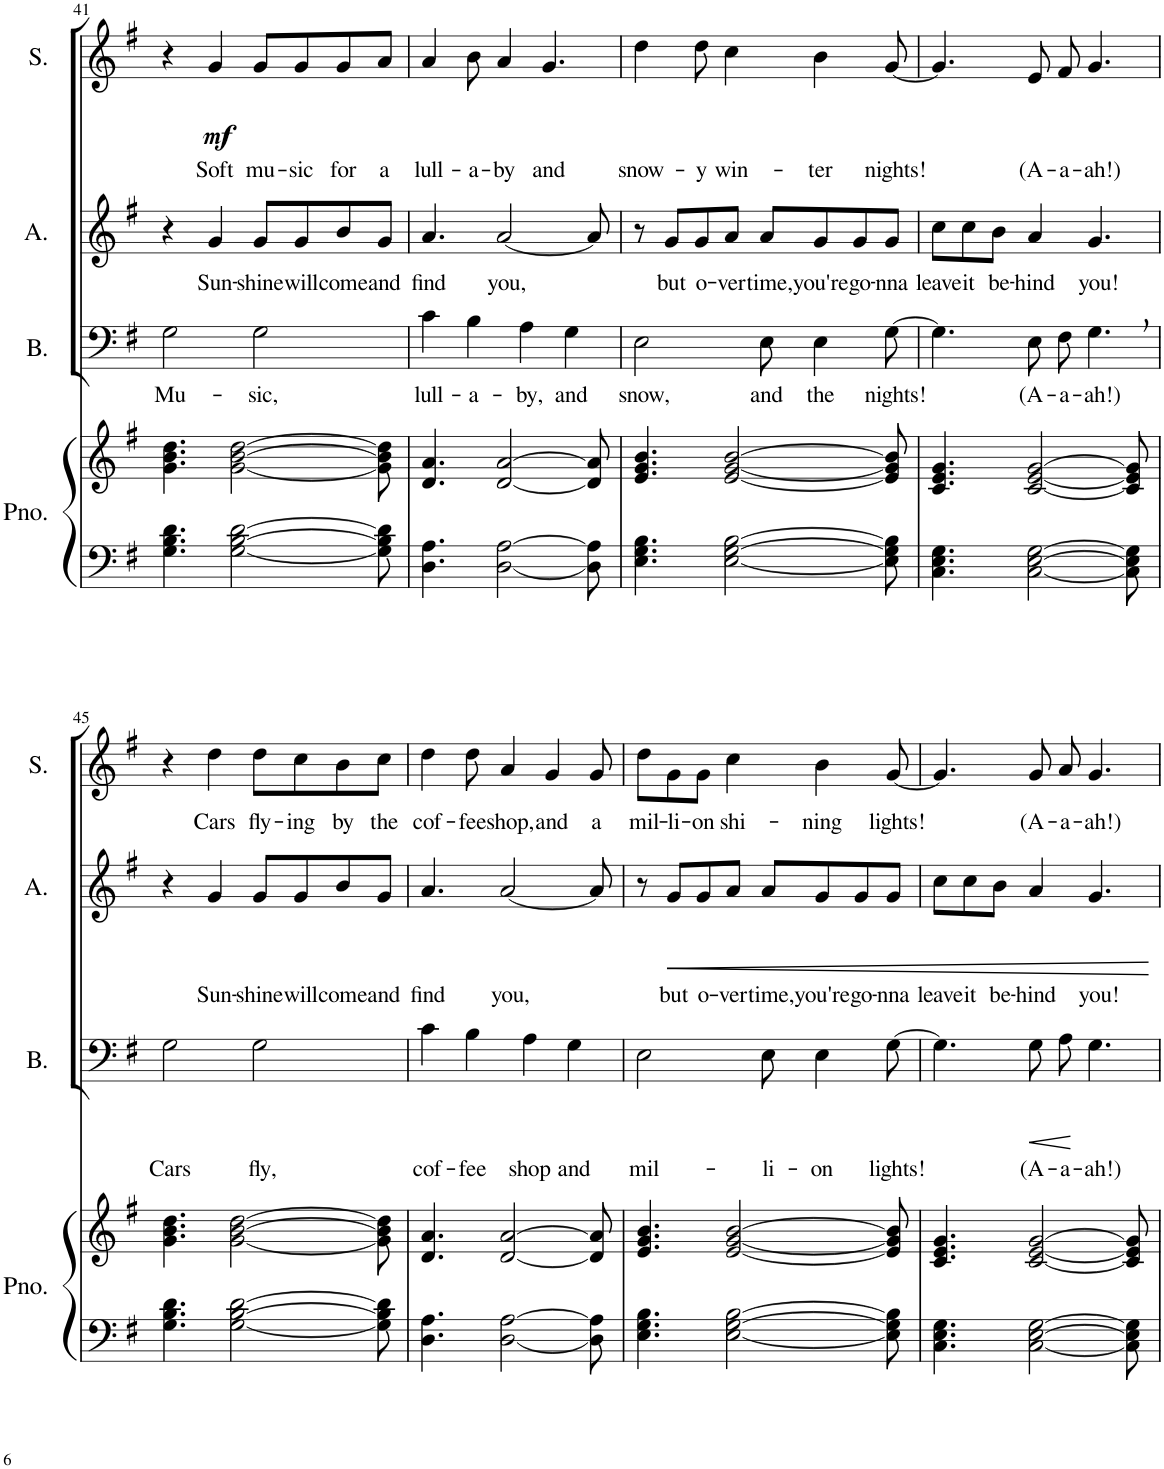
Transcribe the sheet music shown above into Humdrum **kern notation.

**kern	**kern	**kern	**text	**dynam	**kern	**text	**dynam	**kern	**text	**dynam
*part4	*part4	*part3	*part3	*part3	*part2	*part2	*part2	*part1	*part1	*part1
*staff5	*staff4	*staff3	*staff3	*staff3	*staff2	*staff2	*staff2	*staff1	*staff1	*staff1
*I"Piano	*	*I"Baritone	*	*	*I"Alto (Melody)	*	*	*I"Soprano	*	*
*I'Pno.	*	*I'B.	*	*	*I'A.	*	*	*I'S.	*	*
!!LO:PB:g=z
*clefF4	*clefG2	*clefF4	*	*	*clefG2	*	*	*clefG2	*	*
*k[f#]	*k[f#]	*k[f#]	*	*	*k[f#]	*	*	*k[f#]	*	*
*M4/4	*M4/4	*M4/4	*	*	*M4/4	*	*	*M4/4	*	*
=41	=41	=41	=41	=41	=41	=41	=41	=41	=41	=41
!	!	!	!LO:LY:b	!	!	!	!	!	!	!
4.G\ 4.B\ 4.d\	4.g\ 4.b\ 4.dd\	2G\	Mu-	.	4r	.	.	4r	.	.
!	!	!	!	!	!	!LO:LY:b	!	!	!LO:LY:b	!LO:DY:b
.	.	.	.	.	4g/	Sun-	.	4g/	Soft	mf
[2G\ [2B\ [2d\	[2g\ [2b\ [2dd\	.	.	.	.	.	.	.	.	.
!	!	!	!LO:LY:b	!	!	!LO:LY:b	!	!	!LO:LY:b	!
.	.	2G\	-sic,	.	8g/L	-shine	.	8g/L	mu-	.
!	!	!	!	!	!	!LO:LY:b	!	!	!LO:LY:b	!
.	.	.	.	.	8g/	will	.	8g/	-sic	.
!	!	!	!	!	!	!LO:LY:b	!	!	!LO:LY:b	!
.	.	.	.	.	8b/	come	.	8g/	for	.
!	!	!	!	!	!	!LO:LY:b	!	!	!LO:LY:b	!
8G\] 8B\] 8d\]	8g\] 8b\] 8dd\]	.	.	.	8g/J	and	.	8a/J	a	.
=42	=42	=42	=42	=42	=42	=42	=42	=42	=42	=42
!	!	!	!LO:LY:b	!	!	!LO:LY:b	!	!	!LO:LY:b	!
4.D\ 4.A\	4.d/ 4.a/	4c\	lull-	.	4.a/	find	.	4a/	lull-	.
!	!	!	!LO:LY:b	!	!	!	!	!	!LO:LY:b	!
.	.	4B\	-a-	.	.	.	.	8b\	-a-	.
!	!	!	!	!	!	!LO:LY:b	!	!	!LO:LY:b	!
[2D\ [2A\	[2d/ [2a/	.	.	.	[2a/	you,	.	4a/	-by	.
!	!	!	!LO:LY:b	!	!	!	!	!	!	!
.	.	4A\	-by,	.	.	.	.	.	.	.
!	!	!	!	!	!	!	!	!	!LO:LY:b	!
.	.	.	.	.	.	.	.	4.g/	and	.
!	!	!	!LO:LY:b	!	!	!	!	!	!	!
.	.	4G\	and	.	.	.	.	.	.	.
8D\] 8A\]	8d/] 8a/]	.	.	.	8a/]	.	.	.	.	.
=43	=43	=43	=43	=43	=43	=43	=43	=43	=43	=43
!	!	!	!LO:LY:b	!	!	!	!	!	!LO:LY:b	!
4.E\ 4.G\ 4.B\	4.e/ 4.g/ 4.b/	2E\	snow,	.	8r	.	.	4dd\	snow-	.
!	!	!	!	!	!	!LO:LY:b	!	!	!	!
.	.	.	.	.	8g/L	but	.	.	.	.
!	!	!	!	!	!	!LO:LY:b	!	!	!LO:LY:b	!
.	.	.	.	.	8g/	o-	.	8dd\	-y	.
!	!	!	!	!	!	!LO:LY:b	!	!	!LO:LY:b	!
[2E\ [2G\ [2B\	[2e/ [2g/ [2b/	.	.	.	8a/J	-ver	.	4cc\	win-	.
!	!	!	!LO:LY:b	!	!	!LO:LY:b	!	!	!	!
.	.	8E\	and	.	8a/L	time,	.	.	.	.
!	!	!	!LO:LY:b	!	!	!LO:LY:b	!	!	!LO:LY:b	!
.	.	4E\	the	.	8g/	you're	.	4b\	-ter	.
!	!	!	!	!	!	!LO:LY:b	!	!	!	!
.	.	.	.	.	8g/	go-	.	.	.	.
!	!	!	!LO:LY:b	!	!	!LO:LY:b	!	!	!LO:LY:b	!
8E\] 8G\] 8B\]	8e/] 8g/] 8b/]	[8G\	nights!	.	8g/J	-nna	.	[8g/	nights!	.
=44	=44	=44	=44	=44	=44	=44	=44	=44	=44	=44
!	!	!	!	!	!	!LO:LY:b	!	!	!	!
4.C\ 4.E\ 4.G\	4.c/ 4.e/ 4.g/	4.G\]	.	.	8cc\L	leave	.	4.g/]	.	.
!	!	!	!	!	!	!LO:LY:b	!	!	!	!
.	.	.	.	.	8cc\	it	.	.	.	.
!	!	!	!	!	!	!LO:LY:b	!	!	!	!
.	.	.	.	.	8b\J	be-	.	.	.	.
!	!	!	!LO:LY:b	!	!	!LO:LY:b	!	!	!LO:LY:b	!
[2C\ [2E\ [2G\	[2c/ [2e/ [2g/	8E\	(A-	.	4a/	-hind	.	8e/	(A-	.
!	!	!	!LO:LY:b	!	!	!	!	!	!LO:LY:b	!
.	.	8F#\	-a-	.	.	.	.	8f#/	-a-	.
!	!	!	!LO:LY:b	!	!	!LO:LY:b	!	!	!LO:LY:b	!
.	.	4.G,\	-ah!)	.	4.g/	you!	.	4.g/	-ah!)	.
8C\] 8E\] 8G\]	8c/] 8e/] 8g/]	.	.	.	.	.	.	.	.	.
!!LO:LB:g=z
=45	=45	=45	=45	=45	=45	=45	=45	=45	=45	=45
!	!	!	!LO:LY:b	!	!	!	!	!	!	!
4.G\ 4.B\ 4.d\	4.g\ 4.b\ 4.dd\	2G\	Cars	.	4r	.	.	4r	.	.
!	!	!	!	!	!	!LO:LY:b	!	!	!LO:LY:b	!
.	.	.	.	.	4g/	Sun-	.	4dd\	Cars	.
[2G\ [2B\ [2d\	[2g\ [2b\ [2dd\	.	.	.	.	.	.	.	.	.
!	!	!	!LO:LY:b	!	!	!LO:LY:b	!	!	!LO:LY:b	!
.	.	2G\	fly,	.	8g/L	-shine	.	8dd\L	fly-	.
!	!	!	!	!	!	!LO:LY:b	!	!	!LO:LY:b	!
.	.	.	.	.	8g/	will	.	8cc\	-ing	.
!	!	!	!	!	!	!LO:LY:b	!	!	!LO:LY:b	!
.	.	.	.	.	8b/	come	.	8b\	by	.
!	!	!	!	!	!	!LO:LY:b	!	!	!LO:LY:b	!
8G\] 8B\] 8d\]	8g\] 8b\] 8dd\]	.	.	.	8g/J	and	.	8cc\J	the	.
=46	=46	=46	=46	=46	=46	=46	=46	=46	=46	=46
!	!	!	!LO:LY:b	!	!	!LO:LY:b	!	!	!LO:LY:b	!
4.D\ 4.A\	4.d/ 4.a/	4c\	cof-	.	4.a/	find	.	4dd\	cof-	.
!	!	!	!LO:LY:b	!	!	!	!	!	!LO:LY:b	!
.	.	4B\	-fee	.	.	.	.	8dd\	-fee	.
!	!	!	!	!	!	!LO:LY:b	!	!	!LO:LY:b	!
[2D\ [2A\	[2d/ [2a/	.	.	.	[2a/	you,	.	4a/	shop,	.
!	!	!	!LO:LY:b	!	!	!	!	!	!	!
.	.	4A\	shop	.	.	.	.	.	.	.
!	!	!	!	!	!	!	!	!	!LO:LY:b	!
.	.	.	.	.	.	.	.	4g/	and	.
!	!	!	!LO:LY:b	!	!	!	!	!	!	!
.	.	4G\	and	.	.	.	.	.	.	.
!	!	!	!	!	!	!	!	!	!LO:LY:b	!
8D\] 8A\]	8d/] 8a/]	.	.	.	8a/]	.	.	8g/	a	.
=47	=47	=47	=47	=47	=47	=47	=47	=47	=47	=47
!	!	!	!LO:LY:b	!	!	!	!	!	!LO:LY:b	!
4.E\ 4.G\ 4.B\	4.e/ 4.g/ 4.b/	2E\	mil-	.	8r	.	.	8dd\L	mil-	.
!	!	!	!	!	!	!LO:LY:b	!LO:HP:b	!	!LO:LY:b	!
.	.	.	.	.	8g/L	but	<	8g\	-li-	.
!	!	!	!	!	!	!LO:LY:b	!	!	!LO:LY:b	!
.	.	.	.	.	8g/	o-	.	8g\J	-on	.
!	!	!	!	!	!	!LO:LY:b	!	!	!LO:LY:b	!
[2E\ [2G\ [2B\	[2e/ [2g/ [2b/	.	.	.	8a/J	-ver	.	4cc\	shi-	.
!	!	!	!LO:LY:b	!	!	!LO:LY:b	!	!	!	!
.	.	8E\	-li-	.	8a/L	time,	.	.	.	.
!	!	!	!LO:LY:b	!	!	!LO:LY:b	!	!	!LO:LY:b	!
.	.	4E\	-on	.	8g/	you're	.	4b\	-ning	.
!	!	!	!	!	!	!LO:LY:b	!	!	!	!
.	.	.	.	.	8g/	go-	.	.	.	.
!	!	!	!LO:LY:b	!	!	!LO:LY:b	!	!	!LO:LY:b	!
8E\] 8G\] 8B\]	8e/] 8g/] 8b/]	[8G\	lights!	.	8g/J	-nna	.	[8g/	lights!	.
=48	=48	=48	=48	=48	=48	=48	=48	=48	=48	=48
!	!	!	!	!	!	!LO:LY:b	!	!	!	!
4.C\ 4.E\ 4.G\	4.c/ 4.e/ 4.g/	4.G\]	.	.	8cc\L	leave	.	4.g/]	.	.
!	!	!	!	!	!	!LO:LY:b	!	!	!	!
.	.	.	.	.	8cc\	it	.	.	.	.
!	!	!	!	!	!	!LO:LY:b	!	!	!	!
.	.	.	.	.	8b\J	be-	.	.	.	.
!	!	!	!LO:LY:b	!LO:HP:b	!	!LO:LY:b	!	!	!LO:LY:b	!
[2C\ [2E\ [2G\	[2c/ [2e/ [2g/	8G\	(A-	<	4a/	-hind	.	8g/	(A-	.
!	!	!	!LO:LY:b	!	!	!	!	!	!LO:LY:b	!
.	.	8A\	-a-	.	.	.	.	8a/	-a-	.
!	!	!	!LO:LY:b	!	!	!LO:LY:b	!	!	!LO:LY:b	!
.	.	4.G\	-ah!)	.	4.g/	you!	.	4.g/	-ah!)	.
8C\] 8E\] 8G\]	8c/] 8e/] 8g/]	.	.	.	.	.	.	.	.	.
.	.	.	.	[	.	.	[	.	.	.
=	=	=	=	=	=	=	=	=	=	=
*-	*-	*-	*-	*-	*-	*-	*-	*-	*-	*-
